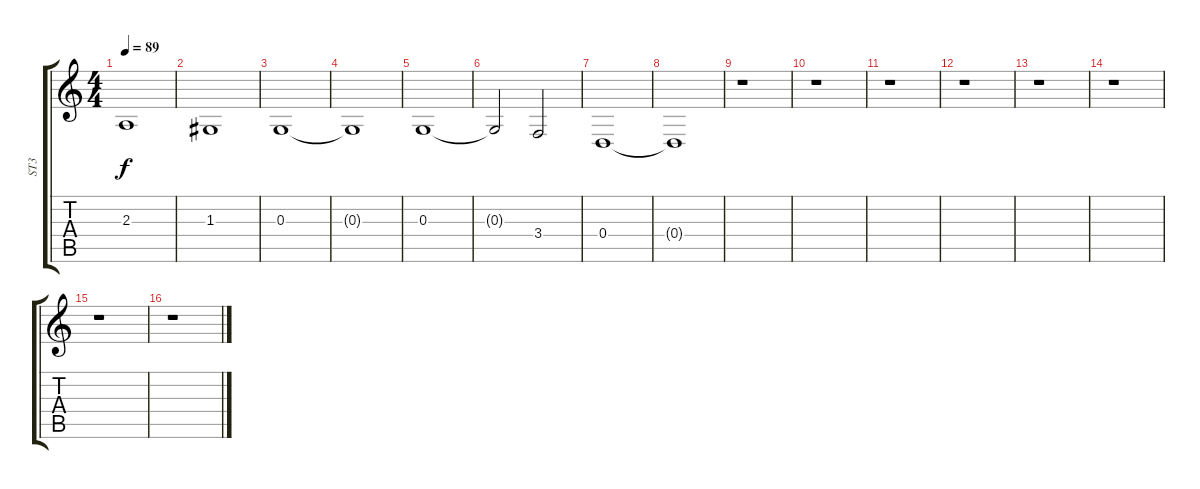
\track ("ST3" "ST3") {instrument stringensemble2}
\staff {score tabs}
\tuning (E4 B3 G3 D3 A2 E2) {hide}
\ts (4 4)
\tempo 89
\clef g2
\ks c
2.3.1{dy f} |
1.3.1 |
0.3.1 |
0.3{t}.1 |
0.3.1 |
0.3{t}.2 3.4.2 |
0.4.1 |
0.4{t}.1 |
r.1 |
r.1 |
r.1 |
r.1 |
r.1 |
r.1 |
r.1 |
r.1
